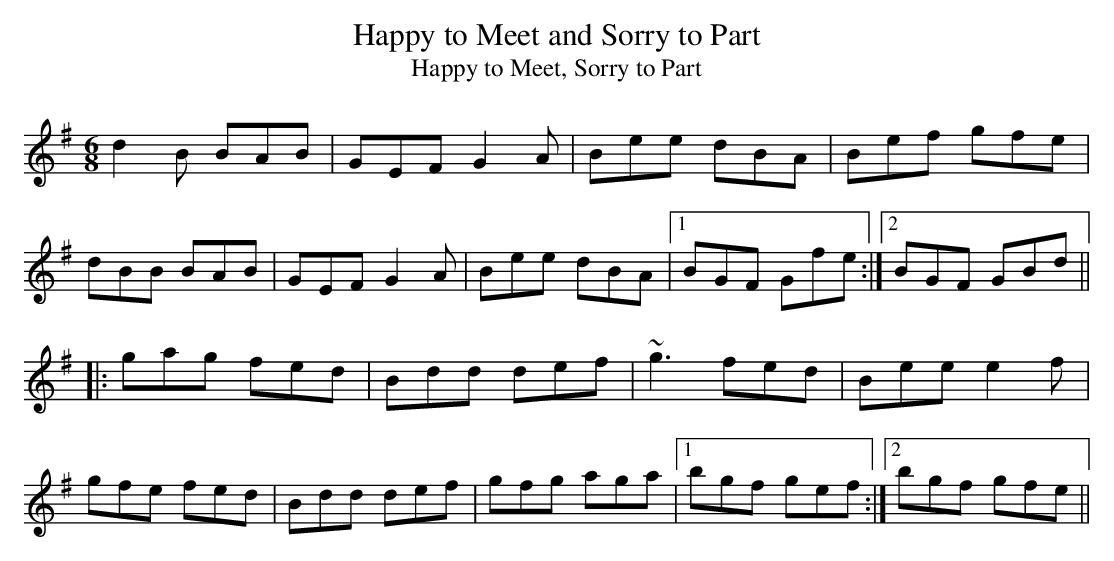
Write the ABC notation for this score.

X:1
T:Happy to Meet and Sorry to Part
T:Happy to Meet, Sorry to Part
M:6/8
L:1/8
K:G
d2B BAB|GEF G2A|Bee dBA|Bef gfe|
dBB BAB|GEF G2A|Bee dBA|1 BGF Gfe:|2 BGF GBd||
|:gag fed|Bdd def|~g3 fed|Bee e2f|
gfe fed|Bdd def|gfg aga|1 bgf gef:|2 bgf gfe||
